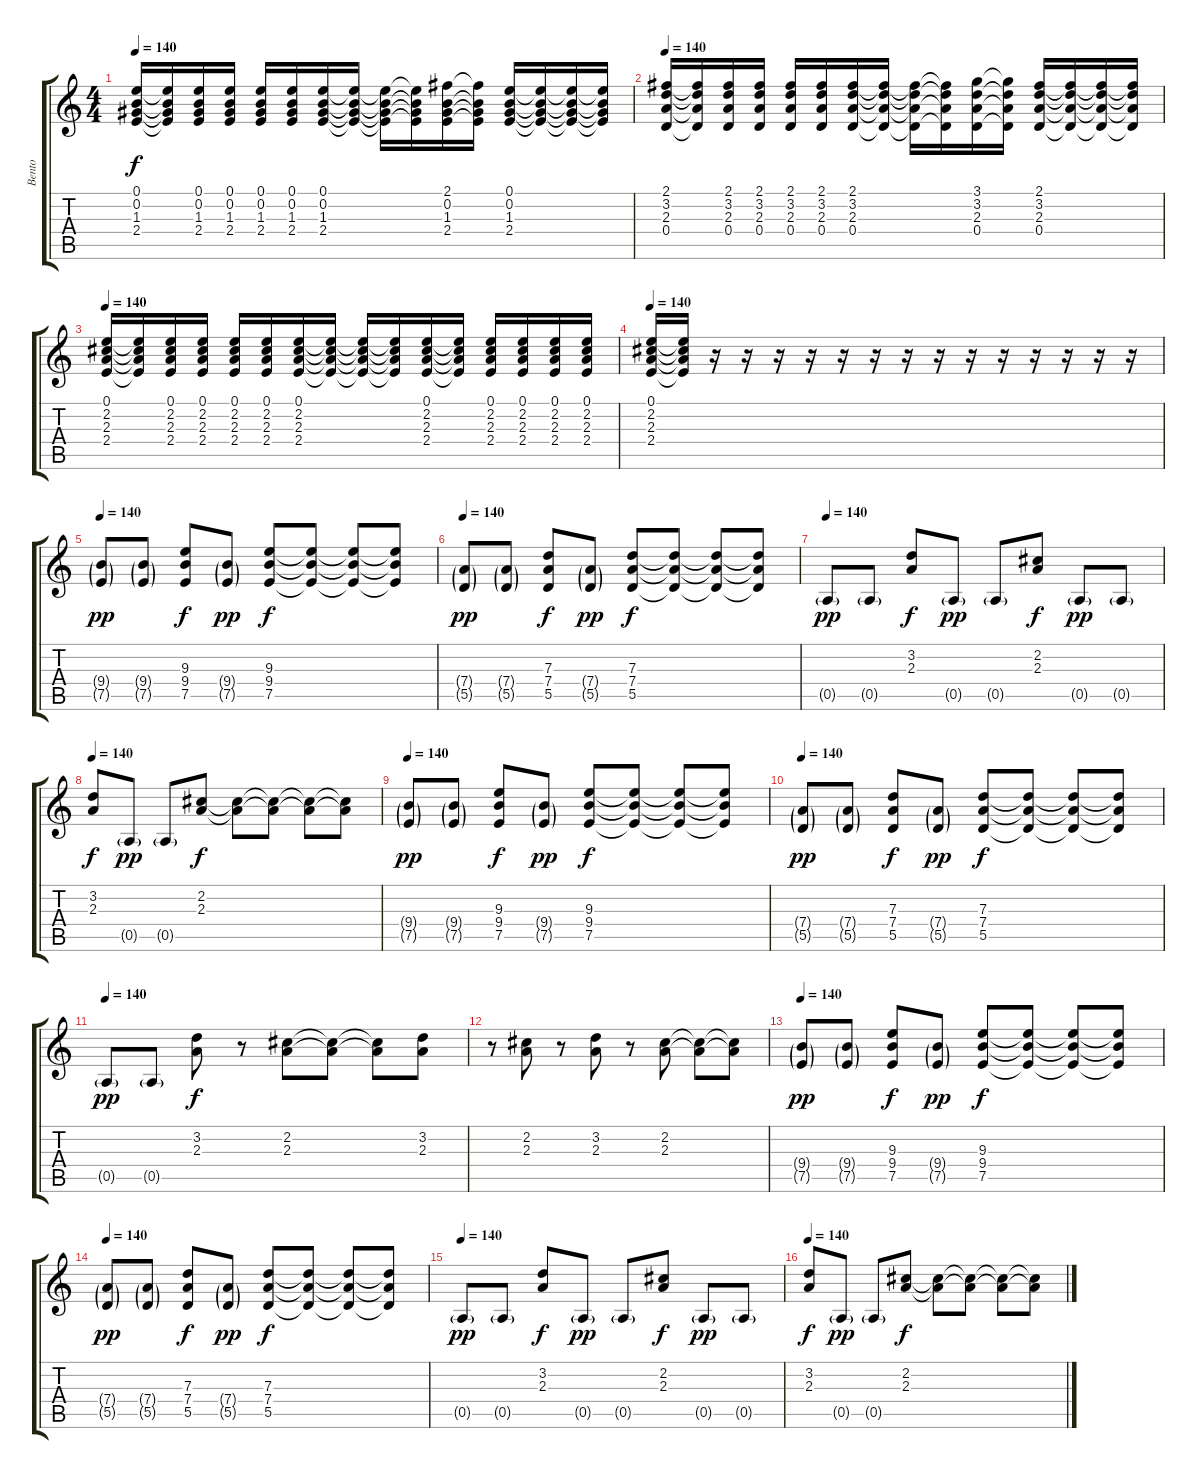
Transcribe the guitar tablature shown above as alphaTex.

\track ("Bento" "Bento") {instrument overdrivenguitar}
\staff {score tabs}
\tuning (E4 B3 G3 D3 A2 E2) {hide}
\ts (4 4)
\tempo 140
\clef g2
\ks c
(0.1 0.2 1.3 2.4).16{dy f} (0.1{t} 0.2{t} 1.3{t} 2.4{t}).16 (0.1 0.2 1.3 2.4).16 (0.1 0.2 1.3 2.4).16 (0.1 0.2 1.3 2.4).16 (0.1 0.2 1.3 2.4).16 (0.1 0.2 1.3 2.4).16 (0.1{t} 0.2{t} 1.3{t} 2.4{t}).16 (0.1{t} 0.2{t} 1.3{t} 2.4{t}).16 (0.1{t} 0.2{t} 1.3{t} 2.4{t}).16 (2.1 0.2 1.3 2.4).16 (2.1{t} 0.2{t} 1.3{t} 2.4{t}).16 (0.1 0.2 1.3 2.4).16 (0.1{t} 0.2{t} 1.3{t} 2.4{t}).16 (0.1{t} 0.2{t} 1.3{t} 2.4{t}).16 (0.1{t} 0.2{t} 1.3{t} 2.4{t}).16 |
\tempo 140
(2.1 3.2 2.3 0.4).16 (2.1{t} 3.2{t} 2.3{t} 0.4{t}).16 (2.1 3.2 2.3 0.4).16 (2.1 3.2 2.3 0.4).16 (2.1 3.2 2.3 0.4).16 (2.1 3.2 2.3 0.4).16 (2.1 3.2 2.3 0.4).16 (2.1{t} 3.2{t} 2.3{t} 0.4{t}).16 (2.1{t} 3.2{t} 2.3{t} 0.4{t}).16 (2.1{t} 3.2{t} 2.3{t} 0.4{t}).16 (3.1 3.2 2.3 0.4).16 (3.1{t} 3.2{t} 2.3{t} 0.4{t}).16 (2.1 3.2 2.3 0.4).16 (2.1{t} 3.2{t} 2.3{t} 0.4{t}).16 (2.1{t} 3.2{t} 2.3{t} 0.4{t}).16 (2.1{t} 3.2{t} 2.3{t} 0.4{t}).16 |
\tempo 140
(0.1 2.2 2.3 2.4).16 (0.1{t} 2.2{t} 2.3{t} 2.4{t}).16 (0.1 2.2 2.3 2.4).16 (0.1 2.2 2.3 2.4).16 (0.1 2.2 2.3 2.4).16 (0.1 2.2 2.3 2.4).16 (0.1 2.2 2.3 2.4).16 (0.1{t} 2.2{t} 2.3{t} 2.4{t}).16 (0.1{t} 2.2{t} 2.3{t} 2.4{t}).16 (0.1{t} 2.2{t} 2.3{t} 2.4{t}).16 (0.1 2.2 2.3 2.4).16 (0.1{t} 2.2{t} 2.3{t} 2.4{t}).16 (0.1 2.2 2.3 2.4).16 (0.1 2.2 2.3 2.4).16 (0.1 2.2 2.3 2.4).16 (0.1 2.2 2.3 2.4).16 |
\tempo 150
\tempo 140
(0.1 2.2 2.3 2.4).16 (0.1{t} 2.2{t} 2.3{t} 2.4{t}).16 r.16 r.16 r.16 r.16 r.16 r.16 r.16 r.16 r.16 r.16 r.16 r.16 r.16 r.16 |
\tempo 140
(9.4{g} 7.5{g}).8{dy pp instrument overdrivenguitar} (9.4{g} 7.5{g}).8 (9.3 9.4 7.5).8{dy f} (9.4{g} 7.5{g}).8{dy pp} (9.3 9.4 7.5).8{dy f} (9.3{t} 9.4{t} 7.5{t}).8 (9.3{t} 9.4{t} 7.5{t}).8 (9.3{t} 9.4{t} 7.5{t}).8 |
\tempo 140
(7.4{g} 5.5{g}).8{dy pp} (7.4{g} 5.5{g}).8 (7.3 7.4 5.5).8{dy f} (7.4{g} 5.5{g}).8{dy pp} (7.3 7.4 5.5).8{dy f} (7.3{t} 7.4{t} 5.5{t}).8 (7.3{t} 7.4{t} 5.5{t}).8 (7.3{t} 7.4{t} 5.5{t}).8 |
\tempo 140
0.5{g}.8{dy pp} 0.5{g}.8 (3.2 2.3).8{dy f} 0.5{g}.8{dy pp} 0.5{g}.8 (2.2 2.3).8{dy f} 0.5{g}.8{dy pp} 0.5{g}.8 |
\tempo 140
(3.2 2.3).8{dy f} 0.5{g}.8{dy pp} 0.5{g}.8 (2.2 2.3).8{dy f} (2.2{t} 2.3{t}).8 (2.2{t} 2.3{t}).8 (2.2{t} 2.3{t}).8 (2.2{t} 2.3{t}).8 |
\tempo 140
(9.4{g} 7.5{g}).8{dy pp} (9.4{g} 7.5{g}).8 (9.3 9.4 7.5).8{dy f} (9.4{g} 7.5{g}).8{dy pp} (9.3 9.4 7.5).8{dy f} (9.3{t} 9.4{t} 7.5{t}).8 (9.3{t} 9.4{t} 7.5{t}).8 (9.3{t} 9.4{t} 7.5{t}).8 |
\tempo 140
(7.4{g} 5.5{g}).8{dy pp} (7.4{g} 5.5{g}).8 (7.3 7.4 5.5).8{dy f} (7.4{g} 5.5{g}).8{dy pp} (7.3 7.4 5.5).8{dy f} (7.3{t} 7.4{t} 5.5{t}).8 (7.3{t} 7.4{t} 5.5{t}).8 (7.3{t} 7.4{t} 5.5{t}).8 |
\tempo 140
0.5{g}.8{dy pp} 0.5{g}.8 (3.2 2.3).8{dy f} r.8 (2.2 2.3).8 (2.2{t} 2.3{t}).8 (2.2{t} 2.3{t}).8 (3.2 2.3).8 |
r.8 (2.2 2.3).8 r.8 (3.2 2.3).8 r.8 (2.2 2.3).8 (2.2{t} 2.3{t}).8 (2.2{t} 2.3{t}).8 |
\tempo 140
(9.4{g} 7.5{g}).8{dy pp} (9.4{g} 7.5{g}).8 (9.3 9.4 7.5).8{dy f} (9.4{g} 7.5{g}).8{dy pp} (9.3 9.4 7.5).8{dy f} (9.3{t} 9.4{t} 7.5{t}).8 (9.3{t} 9.4{t} 7.5{t}).8 (9.3{t} 9.4{t} 7.5{t}).8 |
\tempo 140
(7.4{g} 5.5{g}).8{dy pp} (7.4{g} 5.5{g}).8 (7.3 7.4 5.5).8{dy f} (7.4{g} 5.5{g}).8{dy pp} (7.3 7.4 5.5).8{dy f} (7.3{t} 7.4{t} 5.5{t}).8 (7.3{t} 7.4{t} 5.5{t}).8 (7.3{t} 7.4{t} 5.5{t}).8 |
\tempo 140
0.5{g}.8{dy pp} 0.5{g}.8 (3.2 2.3).8{dy f} 0.5{g}.8{dy pp} 0.5{g}.8 (2.2 2.3).8{dy f} 0.5{g}.8{dy pp} 0.5{g}.8 |
\tempo 140
(3.2 2.3).8{dy f} 0.5{g}.8{dy pp} 0.5{g}.8 (2.2 2.3).8{dy f} (2.2{t} 2.3{t}).8 (2.2{t} 2.3{t}).8 (2.2{t} 2.3{t}).8 (2.2{t} 2.3{t}).8
